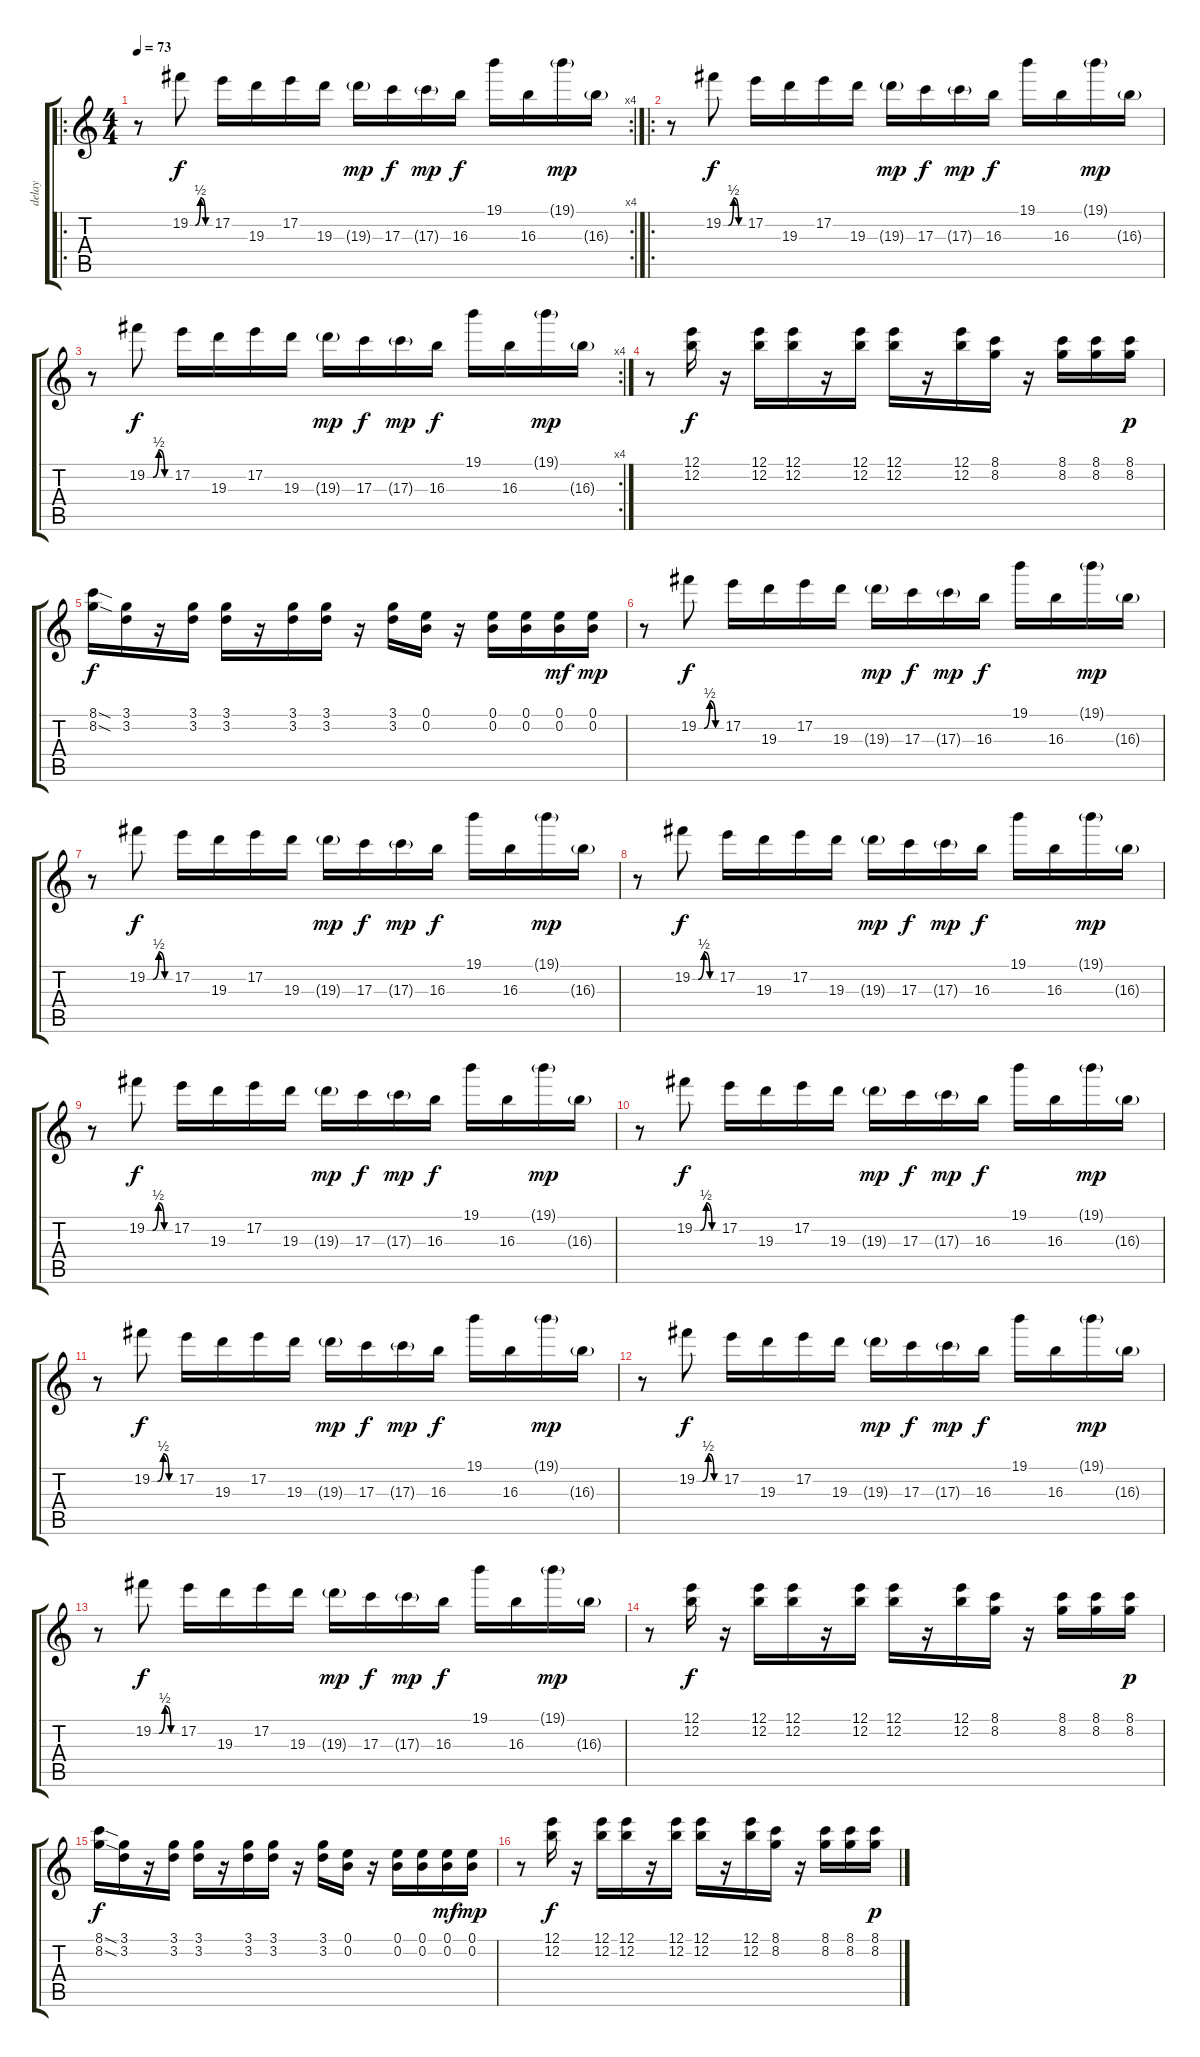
\track ("delay" "delay") {instrument electricguitarclean}
\staff {score tabs}
\tuning (E4 B3 G3 D3 A2 E2) {hide}
\ro
\rc 4
\ts (4 4)
\tempo 73
\clef g2
\ks c
r.8{dy f instrument electricguitarclean} 19.2{be (custom 0 0 15 0 30 2 45 0 60 0)}.8 17.2.16 19.3.16 17.2.16 19.3.16 19.3{g}.16{dy mp} 17.3.16{dy f} 17.3{g}.16{dy mp} 16.3.16{dy f} 19.1.16 16.3.16 19.1{g}.16{dy mp} 16.3{g}.16 |
\ro
r.8 19.2{be (custom 0 0 15 0 30 2 45 0 60 0)}.8{dy f} 17.2.16 19.3.16 17.2.16 19.3.16 19.3{g}.16{dy mp} 17.3.16{dy f} 17.3{g}.16{dy mp} 16.3.16{dy f} 19.1.16 16.3.16 19.1{g}.16{dy mp} 16.3{g}.16 |
\rc 4
r.8 19.2{be (custom 0 0 15 0 30 2 45 0 60 0)}.8{dy f} 17.2.16 19.3.16 17.2.16 19.3.16 19.3{g}.16{dy mp} 17.3.16{dy f} 17.3{g}.16{dy mp} 16.3.16{dy f} 19.1.16 16.3.16 19.1{g}.16{dy mp} 16.3{g}.16 |
r.8{instrument overdrivenguitar} (12.1 12.2).16{dy f} r.16 (12.1 12.2).16 (12.1 12.2).16 r.16 (12.1 12.2).16 (12.1 12.2).16 r.16 (12.1 12.2).16 (8.1 8.2).16 r.16 (8.1 8.2).16 (8.1 8.2).16 (8.1 8.2).16{dy p} |
(8.1{sod} 8.2{sod}).16{dy f} (3.1 3.2).16 r.16 (3.1 3.2).16 (3.1 3.2).16 r.16 (3.1 3.2).16 (3.1 3.2).16 r.16 (3.1 3.2).16 (0.1 0.2).16 r.16 (0.1 0.2).16 (0.1 0.2).16 (0.1 0.2).16{dy mf} (0.1 0.2).16{dy mp} |
r.8{volume 10 instrument electricguitarclean} 19.2{be (custom 0 0 15 0 30 2 45 0 60 0)}.8{dy f} 17.2.16 19.3.16 17.2.16 19.3.16 19.3{g}.16{dy mp} 17.3.16{dy f} 17.3{g}.16{dy mp} 16.3.16{dy f} 19.1.16 16.3.16 19.1{g}.16{dy mp} 16.3{g}.16 |
r.8 19.2{be (custom 0 0 15 0 30 2 45 0 60 0)}.8{dy f} 17.2.16 19.3.16 17.2.16 19.3.16 19.3{g}.16{dy mp} 17.3.16{dy f} 17.3{g}.16{dy mp} 16.3.16{dy f} 19.1.16 16.3.16 19.1{g}.16{dy mp} 16.3{g}.16 |
r.8 19.2{be (custom 0 0 15 0 30 2 45 0 60 0)}.8{dy f} 17.2.16 19.3.16 17.2.16 19.3.16 19.3{g}.16{dy mp} 17.3.16{dy f} 17.3{g}.16{dy mp} 16.3.16{dy f} 19.1.16 16.3.16 19.1{g}.16{dy mp} 16.3{g}.16 |
r.8 19.2{be (custom 0 0 15 0 30 2 45 0 60 0)}.8{dy f} 17.2.16 19.3.16 17.2.16 19.3.16 19.3{g}.16{dy mp} 17.3.16{dy f} 17.3{g}.16{dy mp} 16.3.16{dy f} 19.1.16 16.3.16 19.1{g}.16{dy mp} 16.3{g}.16 |
r.8 19.2{be (custom 0 0 15 0 30 2 45 0 60 0)}.8{dy f} 17.2.16 19.3.16 17.2.16 19.3.16 19.3{g}.16{dy mp} 17.3.16{dy f} 17.3{g}.16{dy mp} 16.3.16{dy f} 19.1.16 16.3.16 19.1{g}.16{dy mp} 16.3{g}.16 |
r.8 19.2{be (custom 0 0 15 0 30 2 45 0 60 0)}.8{dy f} 17.2.16 19.3.16 17.2.16 19.3.16 19.3{g}.16{dy mp} 17.3.16{dy f} 17.3{g}.16{dy mp} 16.3.16{dy f} 19.1.16 16.3.16 19.1{g}.16{dy mp} 16.3{g}.16 |
r.8 19.2{be (custom 0 0 15 0 30 2 45 0 60 0)}.8{dy f} 17.2.16 19.3.16 17.2.16 19.3.16 19.3{g}.16{dy mp} 17.3.16{dy f} 17.3{g}.16{dy mp} 16.3.16{dy f} 19.1.16 16.3.16 19.1{g}.16{dy mp} 16.3{g}.16 |
r.8 19.2{be (custom 0 0 15 0 30 2 45 0 60 0)}.8{dy f} 17.2.16 19.3.16 17.2.16 19.3.16 19.3{g}.16{dy mp} 17.3.16{dy f} 17.3{g}.16{dy mp} 16.3.16{dy f} 19.1.16 16.3.16 19.1{g}.16{dy mp} 16.3{g}.16 |
r.8{instrument overdrivenguitar} (12.1 12.2).16{dy f} r.16 (12.1 12.2).16 (12.1 12.2).16 r.16 (12.1 12.2).16 (12.1 12.2).16 r.16 (12.1 12.2).16 (8.1 8.2).16 r.16 (8.1 8.2).16 (8.1 8.2).16 (8.1 8.2).16{dy p} |
(8.1{sod} 8.2{sod}).16{dy f} (3.1 3.2).16 r.16 (3.1 3.2).16 (3.1 3.2).16 r.16 (3.1 3.2).16 (3.1 3.2).16 r.16 (3.1 3.2).16 (0.1 0.2).16 r.16 (0.1 0.2).16 (0.1 0.2).16 (0.1 0.2).16{dy mf} (0.1 0.2).16{dy mp} |
r.8{instrument overdrivenguitar} (12.1 12.2).16{dy f} r.16 (12.1 12.2).16 (12.1 12.2).16 r.16 (12.1 12.2).16 (12.1 12.2).16 r.16 (12.1 12.2).16 (8.1 8.2).16 r.16 (8.1 8.2).16 (8.1 8.2).16 (8.1 8.2).16{dy p}
